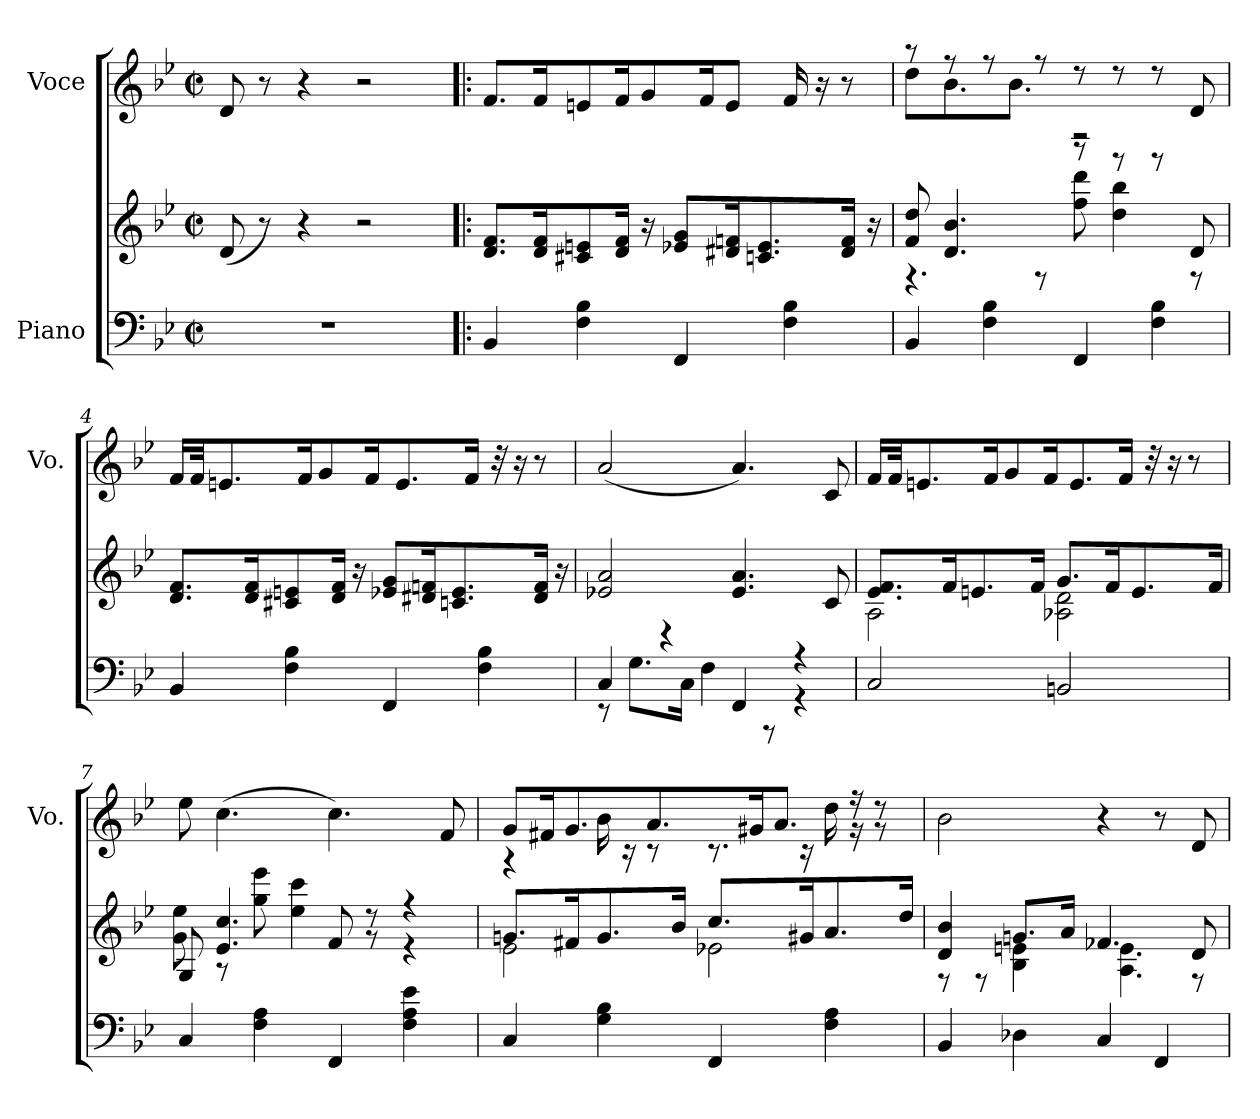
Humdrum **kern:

**kern	**kern	**kern
*part2	*part2	*part1
*staff3	*staff2	*staff1
*I"Piano	*	*I"Voce
*	*	*I'Vo.
*clefF4	*clefG2	*clefG2
*k[b-e-]	*k[b-e-]	*k[b-e-]
*M2/2	*M2/2	*M2/2
*met(c|)	*met(c|)	*met(c|)
=1	=1	=1
1r	(<8d/	8d/
.	8r)	8r
.	4r	4r
.	2r	2r
=2!|:	=2!|:	=2!|:
4BB-/	8.d/ 8.f/L	8.f/L
.	16d/ 16f/K	16f/K
4F\ 4B-\	8c#X/ 8en/	8en/
.	16d/ 16f/Jk	16f/K
.	16r	8g/
4FF/	8e-X/ 8g/L	.
.	.	16f/K
.	16d#X/ 16fn/K	8e/J
.	8.cn/ 8.e-/	.
4F\ 4B-\	.	16f/
.	.	16r
.	16d#/ 16f/Jk	8r
.	16r	.
=3	=3	=3
*	*^	*^
4BB-/	8f/ 8dd/	4.r	8r	8dd\L
.	4.d/ 4.b-/	.	8r	8.b-\
4F\ 4B-\	.	.	8r	.
.	.	.	.	8.b-\J
.	.	8r	8r	.
4FF/	8r	8ff\ 8ddd\	8r	2r
.	8r	4dd\ 4bb-\	8r	.
4F\ 4B-\	8r	.	8r	.
.	8d/	8r	8d/	.
*	*v	*v	*	*
*	*	*v	*v
!!LO:LB:g=z
=4	=4	=4
4BB-/	8.d/ 8.f/L	16f/LL
.	.	32f/JK
.	.	8.en/
.	16d/ 16f/K	.
4F\ 4B-\	8c#X/ 8en/	.
.	.	16f/K
.	.	8g/
.	16d/ 16f/Jk	.
.	16r	.
.	.	16f/K
4FF/	8e-X/ 8g/L	.
.	.	8.e/
.	16d#X/ 16fn/K	.
.	8.cn/ 8.e-/	.
.	.	16f/Jk
4F\ 4B-\	.	.
.	.	32r
.	.	16r
.	16d#/ 16f/Jk	8r
.	16r	.
=5	=5	=5
*^	*	*
4C/	8r	2e-X/ 2a/	(<2a/
.	8.G\L	.	.
4r	.	.	.
.	16C\Jk	.	.
.	4F\	.	.
4FF/	.	4.e-/ 4.a/	4.a/)
.	8r	.	.
4r	4r	.	.
.	.	8c/	8c/
*v	*v	*	*
=6	=6	=6
*	*^	*
2C/	8.e-/ 8.f/L	2A\	16f/LL
.	.	.	32f/JK
.	.	.	8.en/
.	16f/K	.	.
.	8.en/	.	.
.	.	.	16f/K
.	.	.	8g/
.	16f/Jk	.	.
.	.	.	16f/K
2BBn/	8.g/L	2A-X\ 2d\	.
.	.	.	8.e/
.	16f/K	.	.
.	.	.	16f/Jk
.	8.e/	.	.
.	.	.	32r
.	.	.	16r
.	.	.	8r
.	16f/Jk	.	.
!!LO:LB:g=z
=7	=7	=7	=7
4C/	8G/	8g\ 8ee-\	8ee-\
.	4.e-/ 4.cc/	8r	(>4.cc\
4F\ 4A\	.	8gg\ 8eee-\	.
.	.	4ee-\ 4ccc\	.
4FF/	8f/	.	4.cc\)
.	8r	8r	.
4F\ 4A\ 4e-\	4r	4r	.
.	.	.	8f/
=8	=8	=8	=8
*	*	*	*^
4C/	8.gn/L	2e-\	8g/L	4r
.	.	.	16f#X/K	.
.	16f#X/K	.	8.g/	.
4G\ 4B-\	8.g/	.	.	16b-\
.	.	.	.	16r
.	.	.	8.a/	8r
.	16b-/Jk	.	.	.
4FF/	8.cc/L	2e-X\	.	8.r
.	.	.	16g#X/K	.
.	.	.	8.a/J	.
.	16g#X/K	.	.	16r
4F\ 4A\	8.a/	.	.	16dd\
.	.	.	16r	16r
.	.	.	8r	8r
.	16dd/Jk	.	.	.
*	*	*	*v	*v
=9	=9	=9	=9
4BB-/	4d/ 4b-/	8r	2b-\
.	.	8r	.
4D-X\	8.gn/L	4B-\ 4en\	.
.	16a/Jk	.	.
4C/	4.f-X/	4.A\ 4.e\	4r
4FF/	.	.	8r
.	8d/	8r	8d/
*	*v	*v	*
=	=	=
*-	*-	*-
